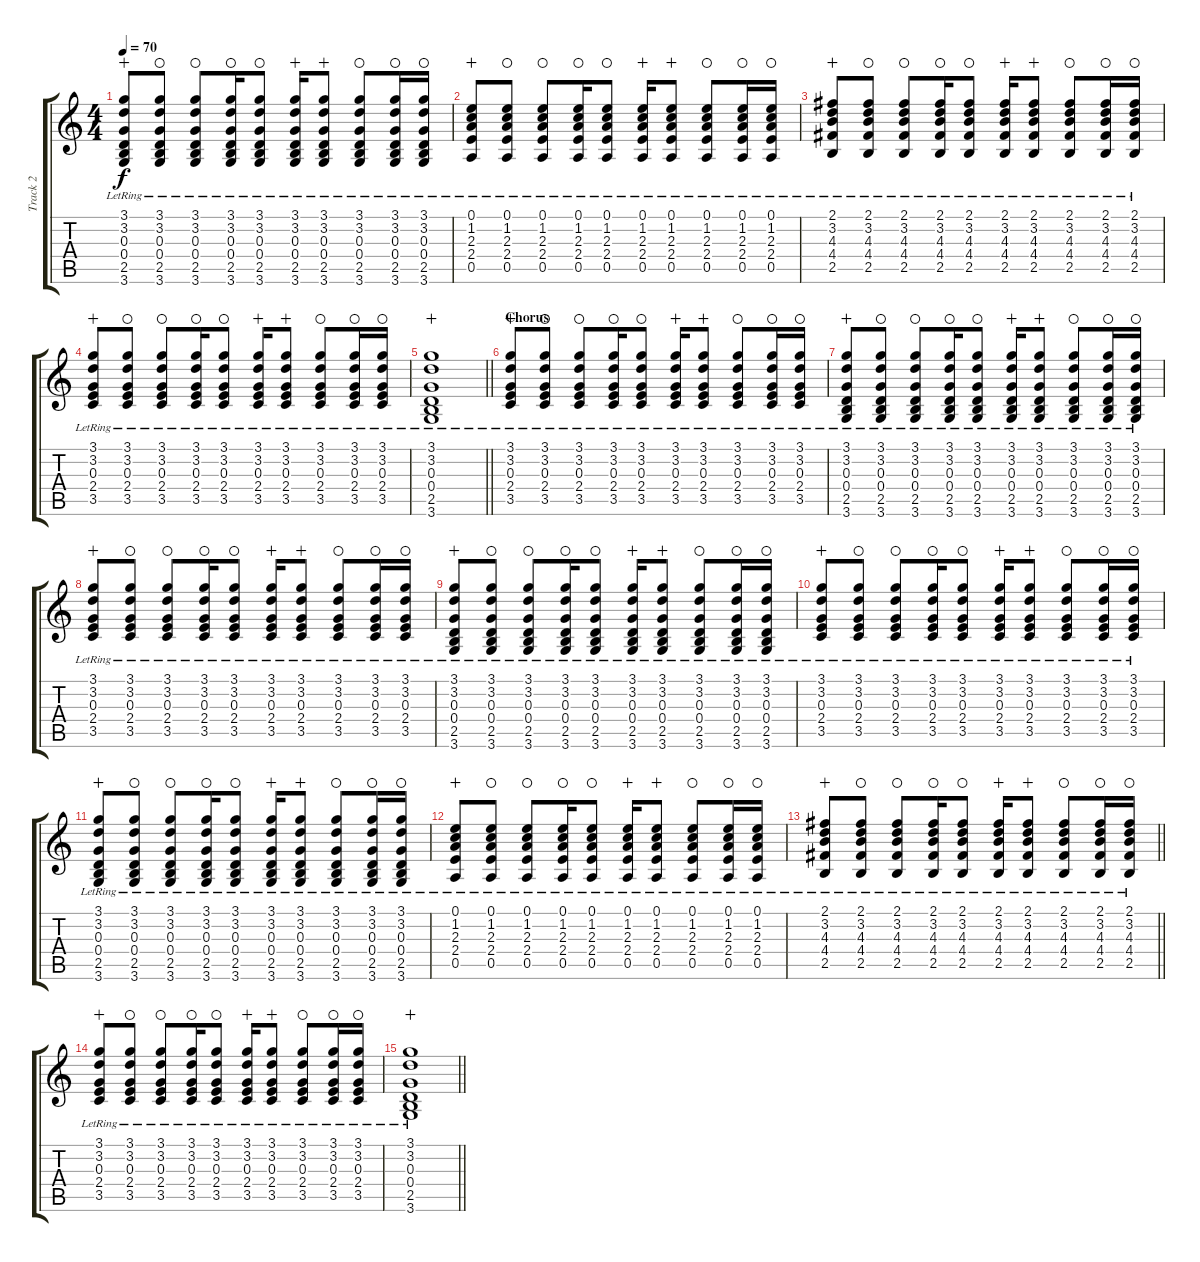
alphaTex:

\track ("Track 2" "Track 2") {instrument electricguitarclean}
\staff {score tabs}
\tuning (E4 B3 G3 D3 A2 E2) {hide}
\ts (4 4)
\tempo 70
\clef g2
\ks c
(3.1{lr} 3.2{lr} 0.3{lr} 0.4{lr} 2.5{lr} 3.6{lr}).8{dy f wahc} (3.1{lr} 3.2{lr} 0.3{lr} 0.4{lr} 2.5{lr} 3.6{lr}).8{waho} (3.1{lr} 3.2{lr} 0.3{lr} 0.4{lr} 2.5{lr} 3.6{lr}).8{waho} (3.1{lr} 3.2{lr} 0.3{lr} 0.4{lr} 2.5{lr} 3.6{lr}).16{waho} (3.1{lr} 3.2{lr} 0.3{lr} 0.4{lr} 2.5{lr} 3.6{lr}).8{waho} (3.1{lr} 3.2{lr} 0.3{lr} 0.4{lr} 2.5{lr} 3.6{lr}).16{wahc} (3.1{lr} 3.2{lr} 0.3{lr} 0.4{lr} 2.5{lr} 3.6{lr}).8{wahc} (3.1{lr} 3.2{lr} 0.3{lr} 0.4{lr} 2.5{lr} 3.6{lr}).8{waho} (3.1{lr} 3.2{lr} 0.3{lr} 0.4{lr} 2.5{lr} 3.6{lr}).16{waho} (3.1{lr} 3.2{lr} 0.3{lr} 0.4{lr} 2.5{lr} 3.6{lr}).16{waho} |
(0.1{lr} 1.2{lr} 2.3{lr} 2.4{lr} 0.5{lr}).8{wahc} (0.1{lr} 1.2{lr} 2.3{lr} 2.4{lr} 0.5{lr}).8{waho} (0.1{lr} 1.2{lr} 2.3{lr} 2.4{lr} 0.5{lr}).8{waho} (0.1{lr} 1.2{lr} 2.3{lr} 2.4{lr} 0.5{lr}).16{waho} (0.1{lr} 1.2{lr} 2.3{lr} 2.4{lr} 0.5{lr}).8{waho} (0.1{lr} 1.2{lr} 2.3{lr} 2.4{lr} 0.5{lr}).16{wahc} (0.1{lr} 1.2{lr} 2.3{lr} 2.4{lr} 0.5{lr}).8{wahc} (0.1{lr} 1.2{lr} 2.3{lr} 2.4{lr} 0.5{lr}).8{waho} (0.1{lr} 1.2{lr} 2.3{lr} 2.4{lr} 0.5{lr}).16{waho} (0.1{lr} 1.2{lr} 2.3{lr} 2.4{lr} 0.5{lr}).16{waho} |
(2.1{lr} 3.2{lr} 4.3{lr} 4.4{lr} 2.5{lr}).8{wahc} (2.1{lr} 3.2{lr} 4.3{lr} 4.4{lr} 2.5{lr}).8{waho} (2.1{lr} 3.2{lr} 4.3{lr} 4.4{lr} 2.5{lr}).8{waho} (2.1{lr} 3.2{lr} 4.3{lr} 4.4{lr} 2.5{lr}).16{waho} (2.1{lr} 3.2{lr} 4.3{lr} 4.4{lr} 2.5{lr}).8{waho} (2.1{lr} 3.2{lr} 4.3{lr} 4.4{lr} 2.5{lr}).16{wahc} (2.1{lr} 3.2{lr} 4.3{lr} 4.4{lr} 2.5{lr}).8{wahc} (2.1{lr} 3.2{lr} 4.3{lr} 4.4{lr} 2.5{lr}).8{waho} (2.1{lr} 3.2{lr} 4.3{lr} 4.4{lr} 2.5{lr}).16{waho} (2.1{lr} 3.2{lr} 4.3{lr} 4.4{lr} 2.5{lr}).16{waho} |
(3.1{lr} 3.2{lr} 0.3{lr} 2.4{lr} 3.5{lr}).8{wahc} (3.1{lr} 3.2{lr} 0.3{lr} 2.4{lr} 3.5{lr}).8{waho} (3.1{lr} 3.2{lr} 0.3{lr} 2.4{lr} 3.5{lr}).8{waho} (3.1{lr} 3.2{lr} 0.3{lr} 2.4{lr} 3.5{lr}).16{waho} (3.1{lr} 3.2{lr} 0.3{lr} 2.4{lr} 3.5{lr}).8{waho} (3.1{lr} 3.2{lr} 0.3{lr} 2.4{lr} 3.5{lr}).16{wahc} (3.1{lr} 3.2{lr} 0.3{lr} 2.4{lr} 3.5{lr}).8{wahc} (3.1{lr} 3.2{lr} 0.3{lr} 2.4{lr} 3.5{lr}).8{waho} (3.1{lr} 3.2{lr} 0.3{lr} 2.4{lr} 3.5{lr}).16{waho} (3.1{lr} 3.2{lr} 0.3{lr} 2.4{lr} 3.5{lr}).16{waho} |
\barLineRight lightlight
(3.1{lr} 3.2{lr} 0.3{lr} 0.4{lr} 2.5{lr} 3.6{lr}).1{wahc} |
\section ("" "Chorus")
(3.1{lr} 3.2{lr} 0.3{lr} 2.4{lr} 3.5{lr}).8{wahc} (3.1{lr} 3.2{lr} 0.3{lr} 2.4{lr} 3.5{lr}).8{waho} (3.1{lr} 3.2{lr} 0.3{lr} 2.4{lr} 3.5{lr}).8{waho} (3.1{lr} 3.2{lr} 0.3{lr} 2.4{lr} 3.5{lr}).16{waho} (3.1{lr} 3.2{lr} 0.3{lr} 2.4{lr} 3.5{lr}).8{waho} (3.1{lr} 3.2{lr} 0.3{lr} 2.4{lr} 3.5{lr}).16{wahc} (3.1{lr} 3.2{lr} 0.3{lr} 2.4{lr} 3.5{lr}).8{wahc} (3.1{lr} 3.2{lr} 0.3{lr} 2.4{lr} 3.5{lr}).8{waho} (3.1{lr} 3.2{lr} 0.3{lr} 2.4{lr} 3.5{lr}).16{waho} (3.1{lr} 3.2{lr} 0.3{lr} 2.4{lr} 3.5{lr}).16{waho} |
(3.1{lr} 3.2{lr} 0.3{lr} 0.4{lr} 2.5{lr} 3.6{lr}).8{wahc} (3.1{lr} 3.2{lr} 0.3{lr} 0.4{lr} 2.5{lr} 3.6{lr}).8{waho} (3.1{lr} 3.2{lr} 0.3{lr} 0.4{lr} 2.5{lr} 3.6{lr}).8{waho} (3.1{lr} 3.2{lr} 0.3{lr} 0.4{lr} 2.5{lr} 3.6{lr}).16{waho} (3.1{lr} 3.2{lr} 0.3{lr} 0.4{lr} 2.5{lr} 3.6{lr}).8{waho} (3.1{lr} 3.2{lr} 0.3{lr} 0.4{lr} 2.5{lr} 3.6{lr}).16{wahc} (3.1{lr} 3.2{lr} 0.3{lr} 0.4{lr} 2.5{lr} 3.6{lr}).8{wahc} (3.1{lr} 3.2{lr} 0.3{lr} 0.4{lr} 2.5{lr} 3.6{lr}).8{waho} (3.1{lr} 3.2{lr} 0.3{lr} 0.4{lr} 2.5{lr} 3.6{lr}).16{waho} (3.1{lr} 3.2{lr} 0.3{lr} 0.4{lr} 2.5{lr} 3.6{lr}).16{waho} |
(3.1{lr} 3.2{lr} 0.3{lr} 2.4{lr} 3.5{lr}).8{wahc} (3.1{lr} 3.2{lr} 0.3{lr} 2.4{lr} 3.5{lr}).8{waho} (3.1{lr} 3.2{lr} 0.3{lr} 2.4{lr} 3.5{lr}).8{waho} (3.1{lr} 3.2{lr} 0.3{lr} 2.4{lr} 3.5{lr}).16{waho} (3.1{lr} 3.2{lr} 0.3{lr} 2.4{lr} 3.5{lr}).8{waho} (3.1{lr} 3.2{lr} 0.3{lr} 2.4{lr} 3.5{lr}).16{wahc} (3.1{lr} 3.2{lr} 0.3{lr} 2.4{lr} 3.5{lr}).8{wahc} (3.1{lr} 3.2{lr} 0.3{lr} 2.4{lr} 3.5{lr}).8{waho} (3.1{lr} 3.2{lr} 0.3{lr} 2.4{lr} 3.5{lr}).16{waho} (3.1{lr} 3.2{lr} 0.3{lr} 2.4{lr} 3.5{lr}).16{waho} |
(3.1{lr} 3.2{lr} 0.3{lr} 0.4{lr} 2.5{lr} 3.6{lr}).8{wahc} (3.1{lr} 3.2{lr} 0.3{lr} 0.4{lr} 2.5{lr} 3.6{lr}).8{waho} (3.1{lr} 3.2{lr} 0.3{lr} 0.4{lr} 2.5{lr} 3.6{lr}).8{waho} (3.1{lr} 3.2{lr} 0.3{lr} 0.4{lr} 2.5{lr} 3.6{lr}).16{waho} (3.1{lr} 3.2{lr} 0.3{lr} 0.4{lr} 2.5{lr} 3.6{lr}).8{waho} (3.1{lr} 3.2{lr} 0.3{lr} 0.4{lr} 2.5{lr} 3.6{lr}).16{wahc} (3.1{lr} 3.2{lr} 0.3{lr} 0.4{lr} 2.5{lr} 3.6{lr}).8{wahc} (3.1{lr} 3.2{lr} 0.3{lr} 0.4{lr} 2.5{lr} 3.6{lr}).8{waho} (3.1{lr} 3.2{lr} 0.3{lr} 0.4{lr} 2.5{lr} 3.6{lr}).16{waho} (3.1{lr} 3.2{lr} 0.3{lr} 0.4{lr} 2.5{lr} 3.6{lr}).16{waho} |
(3.1{lr} 3.2{lr} 0.3{lr} 2.4{lr} 3.5{lr}).8{wahc} (3.1{lr} 3.2{lr} 0.3{lr} 2.4{lr} 3.5{lr}).8{waho} (3.1{lr} 3.2{lr} 0.3{lr} 2.4{lr} 3.5{lr}).8{waho} (3.1{lr} 3.2{lr} 0.3{lr} 2.4{lr} 3.5{lr}).16{waho} (3.1{lr} 3.2{lr} 0.3{lr} 2.4{lr} 3.5{lr}).8{waho} (3.1{lr} 3.2{lr} 0.3{lr} 2.4{lr} 3.5{lr}).16{wahc} (3.1{lr} 3.2{lr} 0.3{lr} 2.4{lr} 3.5{lr}).8{wahc} (3.1{lr} 3.2{lr} 0.3{lr} 2.4{lr} 3.5{lr}).8{waho} (3.1{lr} 3.2{lr} 0.3{lr} 2.4{lr} 3.5{lr}).16{waho} (3.1{lr} 3.2{lr} 0.3{lr} 2.4{lr} 3.5{lr}).16{waho} |
(3.1{lr} 3.2{lr} 0.3{lr} 0.4{lr} 2.5{lr} 3.6{lr}).8{wahc} (3.1{lr} 3.2{lr} 0.3{lr} 0.4{lr} 2.5{lr} 3.6{lr}).8{waho} (3.1{lr} 3.2{lr} 0.3{lr} 0.4{lr} 2.5{lr} 3.6{lr}).8{waho} (3.1{lr} 3.2{lr} 0.3{lr} 0.4{lr} 2.5{lr} 3.6{lr}).16{waho} (3.1{lr} 3.2{lr} 0.3{lr} 0.4{lr} 2.5{lr} 3.6{lr}).8{waho} (3.1{lr} 3.2{lr} 0.3{lr} 0.4{lr} 2.5{lr} 3.6{lr}).16{wahc} (3.1{lr} 3.2{lr} 0.3{lr} 0.4{lr} 2.5{lr} 3.6{lr}).8{wahc} (3.1{lr} 3.2{lr} 0.3{lr} 0.4{lr} 2.5{lr} 3.6{lr}).8{waho} (3.1{lr} 3.2{lr} 0.3{lr} 0.4{lr} 2.5{lr} 3.6{lr}).16{waho} (3.1{lr} 3.2{lr} 0.3{lr} 0.4{lr} 2.5{lr} 3.6{lr}).16{waho} |
(0.1{lr} 1.2{lr} 2.3{lr} 2.4{lr} 0.5{lr}).8{wahc} (0.1{lr} 1.2{lr} 2.3{lr} 2.4{lr} 0.5{lr}).8{waho} (0.1{lr} 1.2{lr} 2.3{lr} 2.4{lr} 0.5{lr}).8{waho} (0.1{lr} 1.2{lr} 2.3{lr} 2.4{lr} 0.5{lr}).16{waho} (0.1{lr} 1.2{lr} 2.3{lr} 2.4{lr} 0.5{lr}).8{waho} (0.1{lr} 1.2{lr} 2.3{lr} 2.4{lr} 0.5{lr}).16{wahc} (0.1{lr} 1.2{lr} 2.3{lr} 2.4{lr} 0.5{lr}).8{wahc} (0.1{lr} 1.2{lr} 2.3{lr} 2.4{lr} 0.5{lr}).8{waho} (0.1{lr} 1.2{lr} 2.3{lr} 2.4{lr} 0.5{lr}).16{waho} (0.1{lr} 1.2{lr} 2.3{lr} 2.4{lr} 0.5{lr}).16{waho} |
\barLineRight lightlight
(2.1{lr} 3.2{lr} 4.3{lr} 4.4{lr} 2.5{lr}).8{wahc} (2.1{lr} 3.2{lr} 4.3{lr} 4.4{lr} 2.5{lr}).8{waho} (2.1{lr} 3.2{lr} 4.3{lr} 4.4{lr} 2.5{lr}).8{waho} (2.1{lr} 3.2{lr} 4.3{lr} 4.4{lr} 2.5{lr}).16{waho} (2.1{lr} 3.2{lr} 4.3{lr} 4.4{lr} 2.5{lr}).8{waho} (2.1{lr} 3.2{lr} 4.3{lr} 4.4{lr} 2.5{lr}).16{wahc} (2.1{lr} 3.2{lr} 4.3{lr} 4.4{lr} 2.5{lr}).8{wahc} (2.1{lr} 3.2{lr} 4.3{lr} 4.4{lr} 2.5{lr}).8{waho} (2.1{lr} 3.2{lr} 4.3{lr} 4.4{lr} 2.5{lr}).16{waho} (2.1{lr} 3.2{lr} 4.3{lr} 4.4{lr} 2.5{lr}).16{waho} |
(3.1{lr} 3.2{lr} 0.3{lr} 2.4{lr} 3.5{lr}).8{wahc} (3.1{lr} 3.2{lr} 0.3{lr} 2.4{lr} 3.5{lr}).8{waho} (3.1{lr} 3.2{lr} 0.3{lr} 2.4{lr} 3.5{lr}).8{waho} (3.1{lr} 3.2{lr} 0.3{lr} 2.4{lr} 3.5{lr}).16{waho} (3.1{lr} 3.2{lr} 0.3{lr} 2.4{lr} 3.5{lr}).8{waho} (3.1{lr} 3.2{lr} 0.3{lr} 2.4{lr} 3.5{lr}).16{wahc} (3.1{lr} 3.2{lr} 0.3{lr} 2.4{lr} 3.5{lr}).8{wahc} (3.1{lr} 3.2{lr} 0.3{lr} 2.4{lr} 3.5{lr}).8{waho} (3.1{lr} 3.2{lr} 0.3{lr} 2.4{lr} 3.5{lr}).16{waho} (3.1{lr} 3.2{lr} 0.3{lr} 2.4{lr} 3.5{lr}).16{waho} |
\barLineRight lightlight
(3.1{lr} 3.2{lr} 0.3{lr} 0.4{lr} 2.5{lr} 3.6{lr}).1{wahc}
